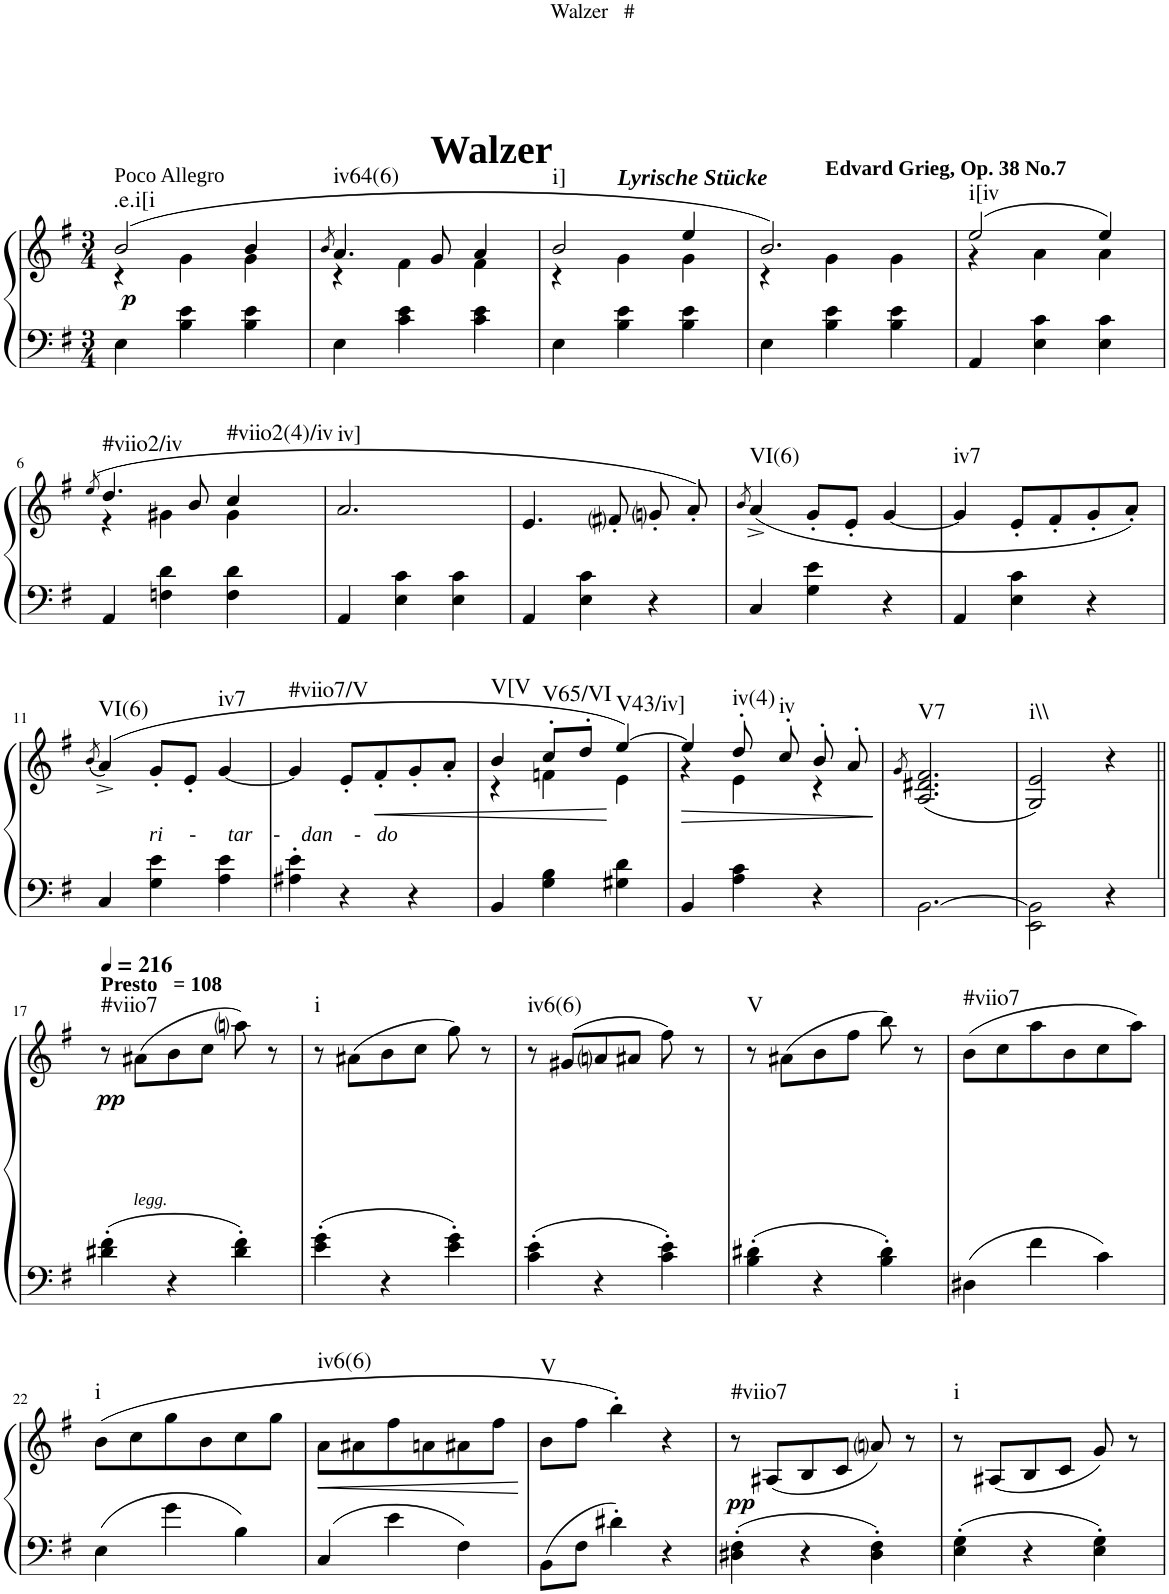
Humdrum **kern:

**kern	**kern	**dynam	**harte
*part1	*part1	*part1	*part1
*staff2	*staff1	*staff1/2	*
*I"Midi_1	*	*	*
*clefF4	*clefG2	*	*
*k[f#]	*k[f#]	*	*
*G:	*G:	*	*
*M3/4	*M3/4	*	*
=1	=1	=1	=1
*	*^	*	*
!	!LO:TX:a:t=Poco Allegro	!	!	!
!	!	!	!LO:DY:b	!LO:H:kt=.e.i[i
4E\	(2b/	4r	p	N
4B\ 4e\	.	4g\	.	.
4B\ 4e\	4b/	4g\	.	.
=2	=2	=2	=2	=2
.	8qb/	.	.	.
!	!	!	!	!LO:H:kt=iv64(6)
4E\	4.a/	4r	.	N
4c\ 4e\	.	4f#\	.	.
!	!LO:TX:a:B:t=Walzer	!	!	!
.	8g/	.	.	.
4c\ 4e\	4a/	4f#\	.	.
=3	=3	=3	=3	=3
!	!	!	!	!LO:H:kt=i]
4E\	2b/	4r	.	N
!	!	!LO:TX:a:Bi:t=Lyrische Stücke	!	!
4B\ 4e\	.	4g\	.	.
4B\ 4e\	4ee/	4g\	.	.
=4	=4	=4	=4	=4
4E\	2.b/)	4r	.	.
!	!	!LO:TX:a:B:t=Edvard Grieg, Op. 38 No.7	!	!
4B\ 4e\	.	4g\	.	.
4B\ 4e\	.	4g\	.	.
=5	=5	=5	=5	=5
!	!	!	!	!LO:H:kt=i[iv
4AA/	(2ee/	4r	.	N
4E\ 4c\	.	4a\	.	.
4E\ 4c\	4ee/)	4a\	.	.
!!LO:LB:g=z	!!
=6	=6	=6	=6	=6
.	(8qee/	.	.	.
!	!	!	!	!LO:H:kt=#viio2/iv
4AA/	4.dd/	4r	.	N
4Fn\ 4d\	.	4g#X\	.	.
.	8b/	.	.	.
!	!	!	!	!LO:H:kt=#viio2(4)/iv
4F\ 4d\	4cc/	4g#\	.	N
=7	=7	=7	=7	=7
!	!	!	!	!LO:H:kt=iv]
4AA/	2.a/	2ryy	.	N
4E\ 4c\	.	.	.	.
4E\ 4c\	.	4ryy	.	.
=8	=8	=8	=8	=8
4AA/	4.e/	2ryy	.	.
4E\ 4c\	.	.	.	.
.	8f#i'/	.	.	.
4r	8gni'/	4ryy	.	.
.	8a'/)	.	.	.
=9	=9	=9	=9	=9
.	8qb/	.	.	.
!	!	!	!	!LO:H:kt=VI(6)
4C/	(4a^/	2ryy	.	N
4G\ 4e\	8g'/L	.	.	.
.	8e'/J	.	.	.
4r	[4g/	4ryy	.	.
=10	=10	=10	=10	=10
!	!	!	!	!LO:H:kt=iv7
4AA/	4g/]	2ryy	.	N
4E\ 4c\	8e'/L	.	.	.
.	8f#'/	.	.	.
4r	8g'/	4ryy	.	.
.	8a'/J)	.	.	.
!!LO:LB:g=z	!!
=11	=11	=11	=11	=11
.	(8qb/	.	.	.
!	!	!	!	!LO:H:kt=VI(6)
4C/	(4a^/)	2ryy	.	N
!LO:TX:a:i:t=ri     -      tar    -    dan    -   do	!	!	!	!
4G\ 4e\	8g'/L	.	.	.
.	8e'/J	.	.	.
!	!	!	!	!LO:H:kt=iv7
4A\ 4e\	[4g/	4ryy	.	N
=12	=12	=12	=12	=12
!	!	!	!	!LO:H:kt=#viio7/V
4A#X\' 4e\'	4g/]	2ryy	.	N
4r	8e'/L	.	.	.
!	!	!	!LO:HP:b	!
.	8f#'/	.	<	.
4r	8g'/	4ryy	.	.
.	8a'/J	.	.	.
=13	=13	=13	=13	=13
!	!	!	!	!LO:H:kt=V[V
4BB/	4b/	4r	.	N
!	!	!	!	!LO:H:kt=V65/VI
4G\ 4B\	8cc'/L	4fn\	.	N
.	8dd'/J	.	.	.
!	!	!	!	!LO:H:kt=V43/iv]
4G#X\ 4d\	[4ee/)	4e\	[	N
=14	=14	=14	=14	=14
!	!	!	!LO:HP:b	!
4BB/	4ee/]	4r	>	.
!	!	!	!	!LO:H:kt=iv(4)
4A\ 4c\	8dd'/	4e\	.	N
!	!	!	!	!LO:H:kt=iv
.	8cc'/	.	.	N
4r	8b'/	4r	.	.
.	8a'/	.	.	.
*	*v	*v	*	*
.	.	]	.
=15	=15	=15	=15
.	8qg/	.	.
*	*^	*	*
!	!	!	!	!LO:H:kt=V7
[2.BB\	(2.A/ 2.d#X/ 2.f#/	2ryy	.	N
.	.	4ryy	.	.
=16	=16	=16	=16	=16
!	!	!	!	!LO:H:kt=i\\
2EE\ 2BB\]	2G/ 2e/)	2ryy	.	N
4r	4r	4ryy	.	.
*	*v	*v	*	*
!!LO:LB:g=z
=17||	=17||	=17||	=17||
*	*MM216	*	*
*	*^	*	*
!	!LO:TX:a:B:t=Presto   = 108	!	!	!
!	!	!	!LO:DY:b	!LO:H:kt=#viio7
*	*v	*v	*	*
4d#X\' 4f#\'	8r	pp	N
!	!LO:TX:b:i:t=legg.	!	!
.	(8a#X\L	.	.
4r	8b\	.	.
.	8cc\J	.	.
4d#\' 4f#\'	8aani\)	.	.
.	8r	.	.
=18	=18	=18	=18
!	!	!	!LO:H:kt=i
4e\' 4g\'	8r	.	N
.	(8a#X\L	.	.
4r	8b\	.	.
.	8cc\J	.	.
4e\' 4g\'	8gg\)	.	.
.	8r	.	.
=19	=19	=19	=19
!	!	!	!LO:H:kt=iv6(6)
4c\' 4e\'	8r	.	N
.	(8g#X/L	.	.
4r	8ani/	.	.
.	8a#X/J	.	.
4c\' 4e\'	8ff#\)	.	.
.	8r	.	.
=20	=20	=20	=20
!	!	!	!LO:H:kt=V
4B\' 4d#X\'	8r	.	N
.	(8a#X\L	.	.
4r	8b\	.	.
.	8ff#\J	.	.
4B\' 4d#\'	8bb\)	.	.
.	8r	.	.
=21	=21	=21	=21
!	!	!	!LO:H:kt=#viio7
4D#X\	(8b\L	.	N
.	8cc\	.	.
4f#\	8aa\	.	.
.	8b\	.	.
4c\	8cc\	.	.
.	8aa\J)	.	.
!!LO:LB:g=z
=22	=22	=22	=22
!	!	!	!LO:H:kt=i
4E\	(8b\L	.	N
.	8cc\	.	.
4g\	8gg\	.	.
.	8b\	.	.
4B\	8cc\	.	.
.	8gg\J	.	.
=23	=23	=23	=23
!	!	!LO:HP:b	!LO:H:kt=iv6(6)
4C/	8a\L	<	N
.	8a#X\	.	.
4e\	8ff#\	.	.
.	8an\	.	.
4F#\	8a#X\	.	.
.	8ff#\J	.	.
.	.	[	.
=24	=24	=24	=24
!	!	!	!LO:H:kt=V
8BB\L	8b\L	.	N
8F#\J	8ff#\J	.	.
4d#X'\	4bb'\)	.	.
4r	4r	.	.
=25	=25	=25	=25
!	!	!LO:DY:b	!LO:H:kt=#viio7
4D#X\' 4F#\'	8r	pp	N
.	(8A#X/L	.	.
4r	8B/	.	.
.	8c/J	.	.
4D#\' 4F#\'	8ani/)	.	.
.	8r	.	.
=26	=26	=26	=26
!	!	!	!LO:H:kt=i
4E\' 4G\'	8r	.	N
.	(8A#X/L	.	.
4r	8B/	.	.
.	8c/J	.	.
4E\' 4G\'	8g/)	.	.
.	8r	.	.
=	=	=	=
*-	*-	*-	*-
